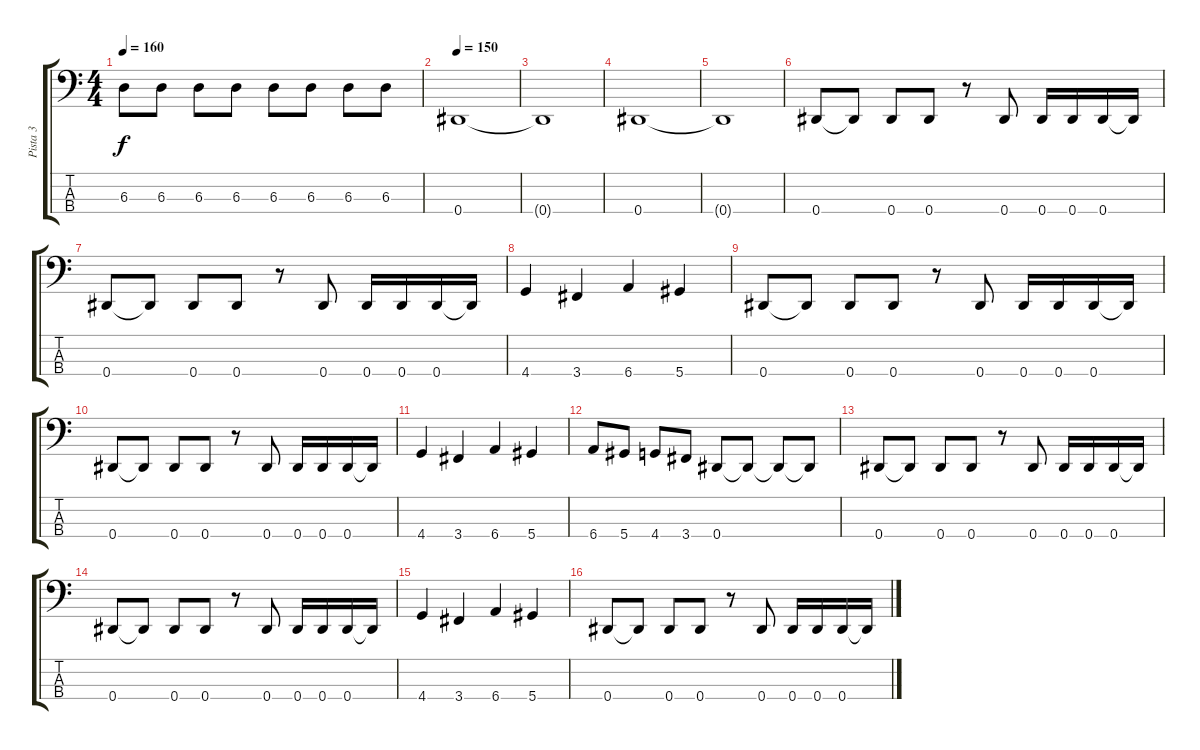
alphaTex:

\track ("Pista 3" "Pista 3") {instrument electricbassfinger}
\staff {score tabs}
\tuning (Gb2 Db2 Ab1 Eb1) {hide}
\ts (4 4)
\tempo 160
\clef f4
\ks c
6.3.8{dy f} 6.3.8 6.3.8 6.3.8 6.3.8 6.3.8 6.3.8 6.3.8 |
\tempo 150
0.4.1 |
0.4{t}.1 |
0.4.1 |
0.4{t}.1 |
0.4.8 0.4{t}.8 0.4.8 0.4.8 r.8 0.4.8 0.4.16 0.4.16 0.4.16 0.4{t}.16 |
0.4.8 0.4{t}.8 0.4.8 0.4.8 r.8 0.4.8 0.4.16 0.4.16 0.4.16 0.4{t}.16 |
4.4.4 3.4.4 6.4.4 5.4.4 |
0.4.8 0.4{t}.8 0.4.8 0.4.8 r.8 0.4.8 0.4.16 0.4.16 0.4.16 0.4{t}.16 |
0.4.8 0.4{t}.8 0.4.8 0.4.8 r.8 0.4.8 0.4.16 0.4.16 0.4.16 0.4{t}.16 |
4.4.4 3.4.4 6.4.4 5.4.4 |
6.4.8 5.4.8 4.4.8 3.4.8 0.4.8 0.4{t}.8 0.4{t}.8 0.4{t}.8 |
0.4.8 0.4{t}.8 0.4.8 0.4.8 r.8 0.4.8 0.4.16 0.4.16 0.4.16 0.4{t}.16 |
0.4.8 0.4{t}.8 0.4.8 0.4.8 r.8 0.4.8 0.4.16 0.4.16 0.4.16 0.4{t}.16 |
4.4.4 3.4.4 6.4.4 5.4.4 |
0.4.8 0.4{t}.8 0.4.8 0.4.8 r.8 0.4.8 0.4.16 0.4.16 0.4.16 0.4{t}.16
